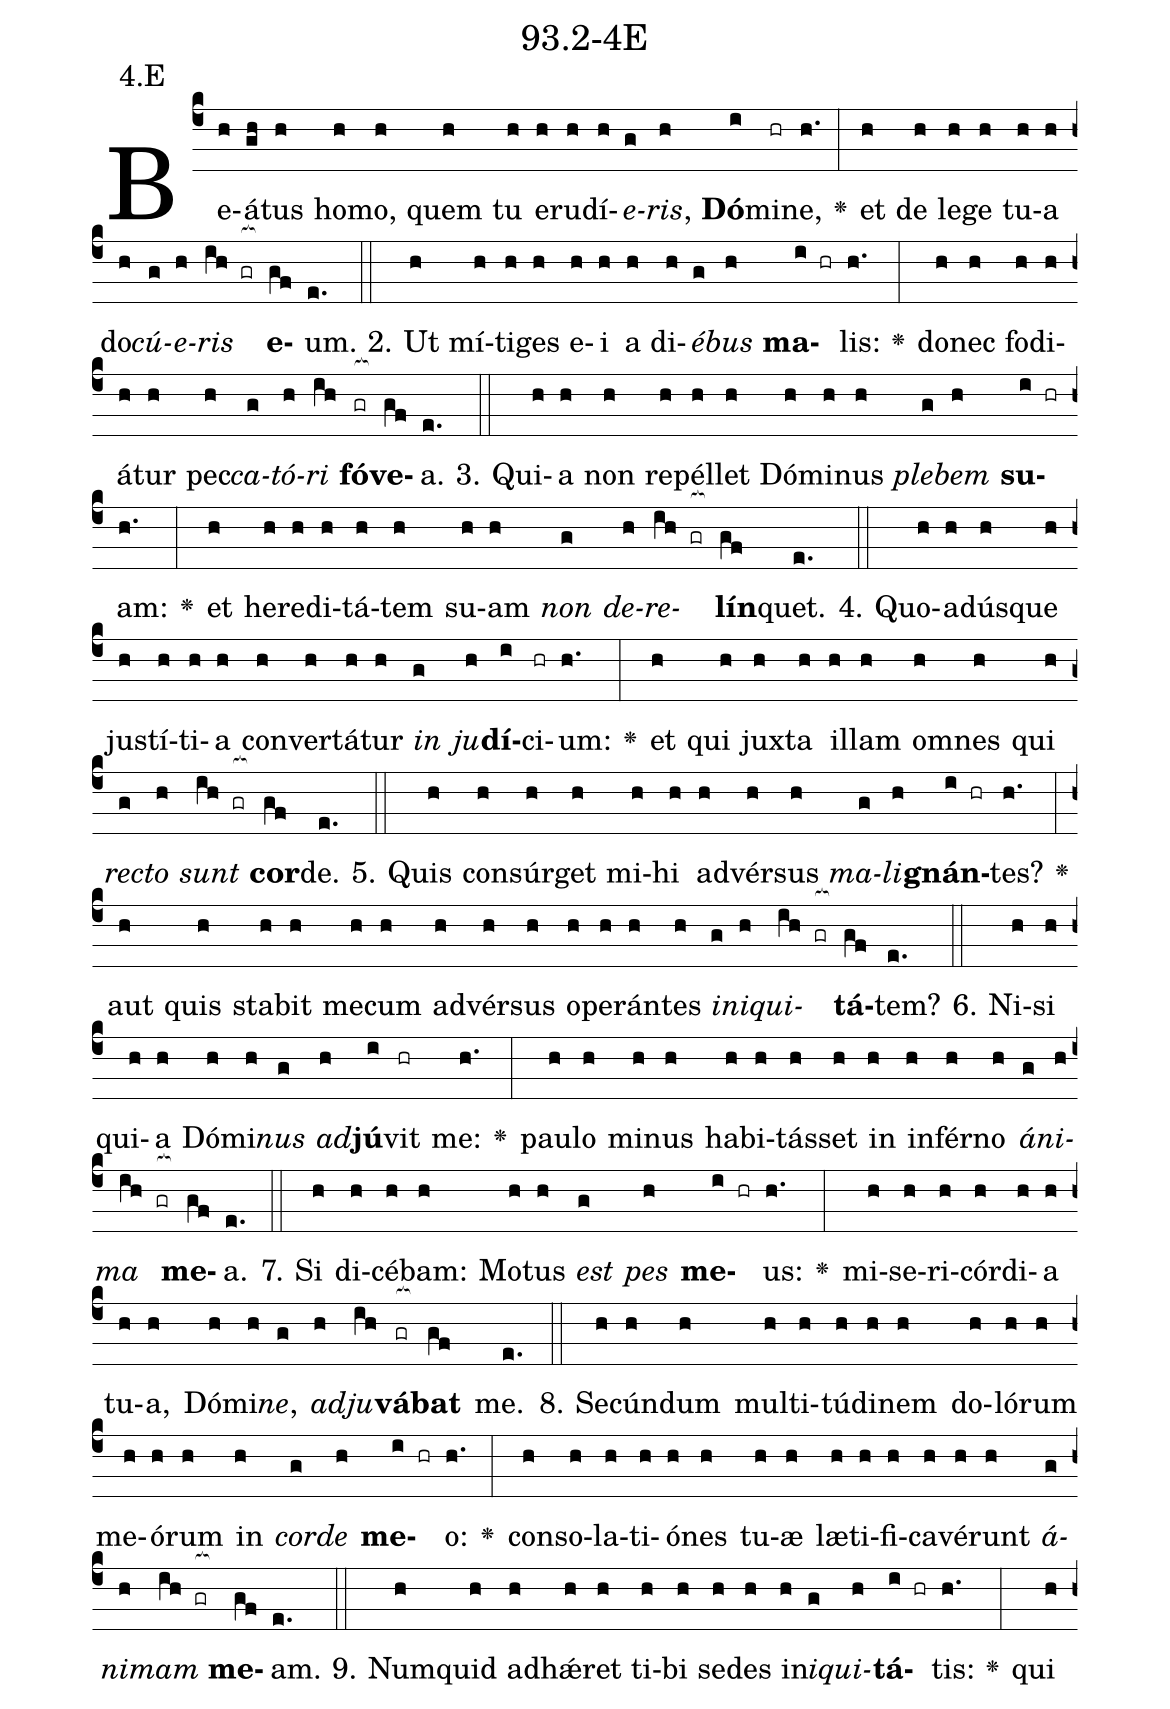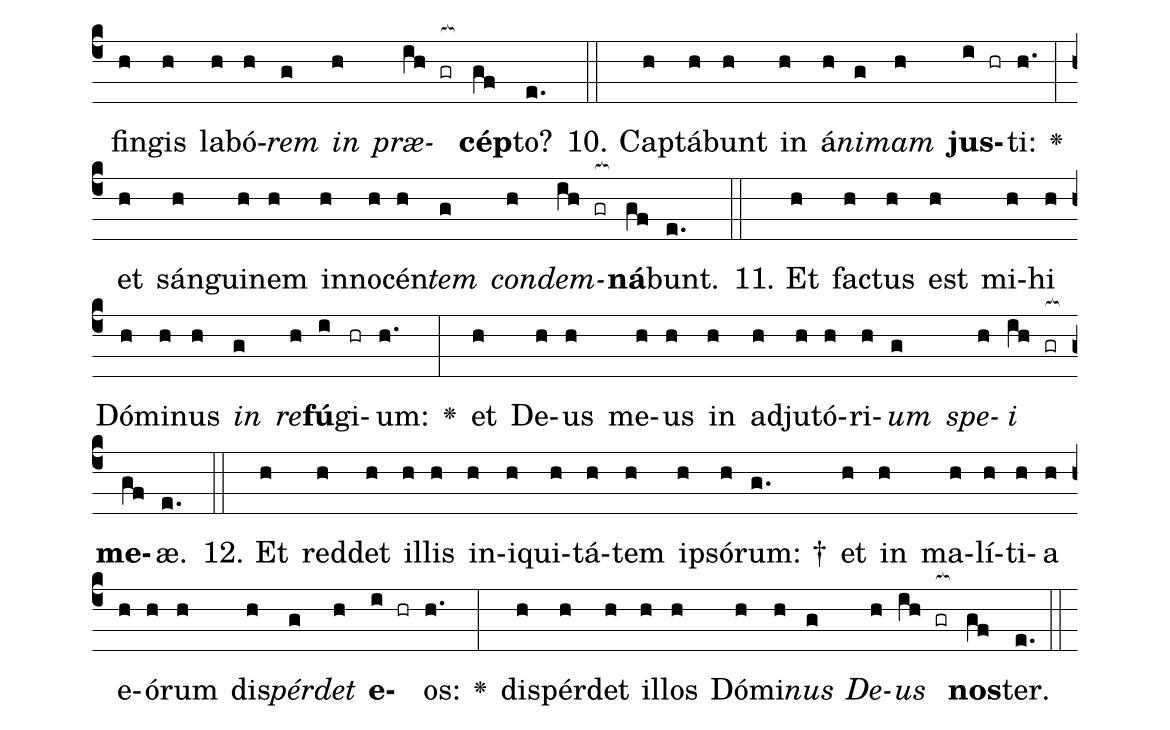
name: 93.2-4E;
annotation: 4.E;
%%
(c4)Be(h)á(gh)tus(h) ho(h)mo,(h) quem(h) tu(h) e(h)ru(h)dí(h)<i>e</i>(g)<i>ris</i>,(h) <b>Dó</b>(i)mi(hr)ne,(h.) <v>\greheightstar</v>(:) et(h) de(h) le(h)ge(h) tu(h)a(h) do(h)<i>cú</i>(g)<i>e</i>(h)<i>ris</i>(ih gr[ocb:1{]) <b>e</b>(gf[ocb:0}])um.(e.) (::)
2. Ut(h) mí(h)ti(h)ges(h) e(h)i(h) a(h) di(h)<i>é</i>(g)<i>bus</i>(h) <b>ma</b>(i hr)lis:(h.) <v>\greheightstar</v>(:) do(h)nec(h) fo(h)di(h)á(h)tur(h) pec(h)<i>ca</i>(g)<i>tó</i>(h)<i>ri</i>(ih) <b>fó</b>(gr[ocb:1{])<b>ve</b>(gf[ocb:0}])a.(e.) (::)
3. Qui(h)a(h) non(h) re(h)pél(h)let(h) Dó(h)mi(h)nus(h) <i>ple</i>(g)<i>bem</i>(h) <b>su</b>(i hr)am:(h.) <v>\greheightstar</v>(:) et(h) he(h)re(h)di(h)tá(h)tem(h) su(h)am(h) <i>non</i>(g) <i>de</i>(h)<i>re</i>(ih gr[ocb:1{])<b>lín</b>(gf[ocb:0}])quet.(e.) (::)
4. Quo(h)ad(h)ús(h)que(h) jus(h)tí(h)ti(h)a(h) con(h)ver(h)tá(h)tur(h) <i>in</i>(g) <i>ju</i>(h)<b>dí</b>(i)ci(hr)um:(h.) <v>\greheightstar</v>(:) et(h) qui(h) jux(h)ta(h) il(h)lam(h) om(h)nes(h) qui(h) <i>rec</i>(g)<i>to</i>(h) <i>sunt</i>(ih gr[ocb:1{]) <b>cor</b>(gf[ocb:0}])de.(e.) (::)
5. Quis(h) con(h)súr(h)get(h) mi(h)hi(h) ad(h)vér(h)sus(h) <i>ma</i>(g)<i>li</i>(h)<b>gnán</b>(i hr)tes?(h.) <v>\greheightstar</v>(:) aut(h) quis(h) sta(h)bit(h) me(h)cum(h) ad(h)vér(h)sus(h) o(h)pe(h)rán(h)tes(h) <i>in</i>(g)<i>i</i>(h)<i>qui</i>(ih gr[ocb:1{])<b>tá</b>(gf[ocb:0}])tem?(e.) (::)
6. Ni(h)si(h) qui(h)a(h) Dó(h)mi(h)<i>nus</i>(g) <i>ad</i>(h)<b>jú</b>(i)vit(hr) me:(h.) <v>\greheightstar</v>(:) pau(h)lo(h) mi(h)nus(h) ha(h)bi(h)tás(h)set(h) in(h) in(h)fér(h)no(h) <i>á</i>(g)<i>ni</i>(h)<i>ma</i>(ih gr[ocb:1{]) <b>me</b>(gf[ocb:0}])a.(e.) (::)
7. Si(h) di(h)cé(h)bam:(h) Mo(h)tus(h) <i>est</i>(g) <i>pes</i>(h) <b>me</b>(i hr)us:(h.) <v>\greheightstar</v>(:) mi(h)se(h)ri(h)cór(h)di(h)a(h) tu(h)a,(h) Dó(h)mi(h)<i>ne</i>,(g) <i>ad</i>(h)<i>ju</i>(ih)<b>vá</b>(gr[ocb:1{])<b>bat</b>(gf[ocb:0}]) me.(e.) (::)
8. Se(h)cún(h)dum(h) mul(h)ti(h)tú(h)di(h)nem(h) do(h)ló(h)rum(h) me(h)ó(h)rum(h) in(h) <i>cor</i>(g)<i>de</i>(h) <b>me</b>(i hr)o:(h.) <v>\greheightstar</v>(:) con(h)so(h)la(h)ti(h)ó(h)nes(h) tu(h)æ(h) læ(h)ti(h)fi(h)ca(h)vé(h)runt(h) <i>á</i>(g)<i>ni</i>(h)<i>mam</i>(ih gr[ocb:1{]) <b>me</b>(gf[ocb:0}])am.(e.) (::)
9. Num(h)quid(h) ad(h)hǽ(h)ret(h) ti(h)bi(h) se(h)des(h) in(h)<i>i</i>(g)<i>qui</i>(h)<b>tá</b>(i hr)tis:(h.) <v>\greheightstar</v>(:) qui(h) fin(h)gis(h) la(h)bó(h)<i>rem</i>(g) <i>in</i>(h) <i>præ</i>(ih gr[ocb:1{])<b>cép</b>(gf[ocb:0}])to?(e.) (::)
10. Cap(h)tá(h)bunt(h) in(h) á(h)<i>ni</i>(g)<i>mam</i>(h) <b>jus</b>(i hr)ti:(h.) <v>\greheightstar</v>(:) et(h) sán(h)gui(h)nem(h) in(h)no(h)cén(h)<i>tem</i>(g) <i>con</i>(h)<i>dem</i>(ih gr[ocb:1{])<b>ná</b>(gf[ocb:0}])bunt.(e.) (::)
11. Et(h) fac(h)tus(h) est(h) mi(h)hi(h) Dó(h)mi(h)nus(h) <i>in</i>(g) <i>re</i>(h)<b>fú</b>(i)gi(hr)um:(h.) <v>\greheightstar</v>(:) et(h) De(h)us(h) me(h)us(h) in(h) ad(h)ju(h)tó(h)ri(h)<i>um</i>(g) <i>spe</i>(h)<i>i</i>(ih gr[ocb:1{]) <b>me</b>(gf[ocb:0}])æ.(e.) (::)
12. Et(h) red(h)det(h) il(h)lis(h) in(h)i(h)qui(h)tá(h)tem(h) ip(h)só(h)rum: †(g.) et(h) in(h) ma(h)lí(h)ti(h)a(h) e(h)ó(h)rum(h) dis(h)<i>pér</i>(g)<i>det</i>(h) <b>e</b>(i hr)os:(h.) <v>\greheightstar</v>(:) dis(h)pér(h)det(h) il(h)los(h) Dó(h)mi(h)<i>nus</i>(g) <i>De</i>(h)<i>us</i>(ih gr[ocb:1{]) <b>nos</b>(gf[ocb:0}])ter.(e.) (::)
